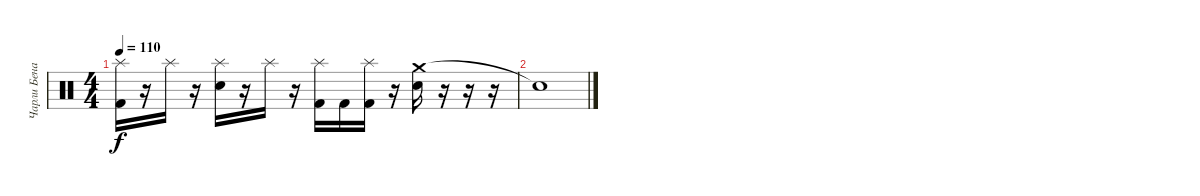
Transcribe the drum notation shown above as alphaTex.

\track ("Чарли Бенанте" "Чарли Бена") {instrument percussion}
\staff {score}
\articulation defaults
\ts (4 4)
\tempo 110
\clef neutral
\ks c
("Splash (hit)" "Kick (hit) 2").16{dy f} r.16 "Splash (hit)".16 r.16 ("Splash (hit)" "Electric Snare (hit)").16 r.16 "Splash (hit)".16 r.16 ("Splash (hit)" "Kick (hit) 2").16 "Kick (hit) 2".16 ("Splash (hit)" "Kick (hit) 2").16 r.16 ("Crash medium (hit)" "Electric Snare (hit)").16 r.16 r.16 r.16 |
"Snare (hit)"{t}.1
